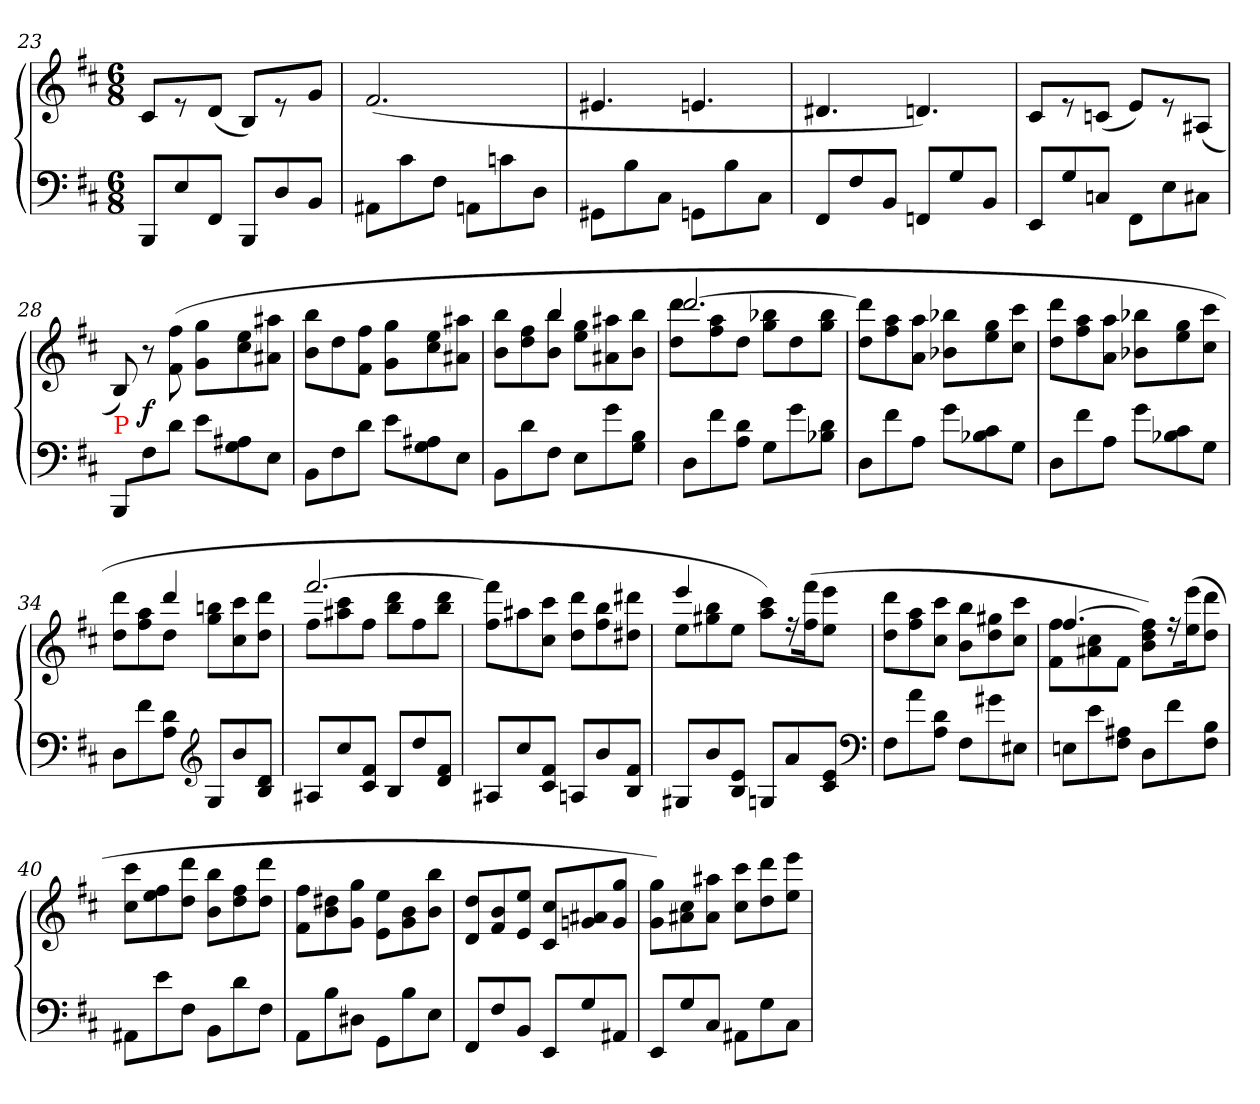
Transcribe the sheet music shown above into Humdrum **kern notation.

**kern	**kern	**dynam
*part1	*part1	*part1
*staff2	*staff1	*staff1/2
*clefF4	*clefG2	*
*k[f#c#]	*k[f#c#]	*
*M6/8	*M6/8	*
=23	=23	=23
8BBBL	8c#L	.
8E	8re	.
8FF#J	(<8dJ	.
8BBBL	8BL)	.
8D	8re	.
8BBJ	8gJ	.
=24	=24	=24
8AA#X\L	(>2.f#	.
8c#	.	.
8F#J	.	.
8AAn\L	.	.
8cn	.	.
8DJ	.	.
=25	=25	=25
8GG#X\L	4.e#X	.
8B	.	.
8C#J	.	.
8GGn\L	4.en	.
8B	.	.
8C#J	.	.
=26	=26	=26
8FF#L	4.d#X	.
8F#	.	.
8BBJ	.	.
8FFnL	4.dn)	.
8G	.	.
8BBJ	.	.
=27	=27	=27
8EEL	8c#L	.
8G	8re	.
8CnJ	(<8cnJ	.
8FF#\L	8eL)	.
8E	8re	.
8C#XJ	(<8A#XJ	.
=28	=28	=28
!LO:TX:a:color=red:t=P	!	!
8BBB/L	8B/)	.
8F#\	8r	f
8d\J	(>8ff# 8f#	.
8eL	8gg 8gL	.
8A#X 8G	8ee 8cc#	.
8EJ	8aa#X 8a#XJ	.
=29	=29	=29
8BBL	8bb 8bL	.
8F#	8dd	.
8dJ	8ff# 8f#J	.
8eL	8gg 8gL	.
8A#X 8G	8ee 8cc#	.
8EJ	8aa#X 8a#XJ	.
=30	=30	=30
*	*^	*
8BBL	4ryy	8bb 8bL	.
8d	.	8ff# 8dd	.
8F#J	4bb	8bb 8bJ	.
8EL	.	8gg 8eeL	.
8g	4ryy	8aa#X 8a#X	.
8B 8GJ	.	8bb 8bJ	.
=31	=31	=31	=31
8DL	[2.ddd	8ddd 8ddL	.
8f#	.	8aa 8ff#	.
8d 8AJ	.	8ddJ	.
8GL	.	8bb-X 8ggL	.
8g	.	8dd	.
8d 8B-XJ	.	8bb- 8ggJ	.
*	*v	*v	*
=32	=32	=32
8DL	8ddd] 8ddL	.
8f#	8aa 8ff#	.
8AJ	8aa 8aJ	.
8gL	8bb-X 8b-XL	.
8c# 8B-X	8gg 8ee	.
8GJ	8ccc# 8cc#J	.
=33	=33	=33
8DL	8ddd 8ddL	.
8f#	8aa 8ff#	.
8AJ	8aa 8aJ	.
8gL	8bb-X 8b-XL	.
8c# 8B-X	8gg 8ee	.
8GJ	8ccc# 8cc#J	.
=34	=34	=34
*	*^	*
8DL	4ryy	8ddd 8ddL	.
8f#	.	8aa 8ff#	.
8d 8AJ	4ddd	8ddJ	.
*clefG2	*	*	*
8GL	.	8bbn 8ggL	.
8b	4ryy	8ccc# 8cc#	.
8d 8BJ	.	8ddd 8ddJ	.
=35	=35	=35	=35
8A#XL	[2.fff#	8ff#L	.
8cc#	.	8ccc# 8aa#X	.
8f# 8c#J	.	8ff#J	.
8BL	.	8ddd 8bbL	.
8dd	.	8ff#	.
8f# 8dJ	.	8ddd 8bbJ	.
*	*v	*v	*
=36	=36	=36
8A#XL	8fff#] 8ff#L	.
8cc#	8aa#X	.
8f# 8c#J	8ccc# 8cc#J	.
8AnL	8ddd\ 8dd\L	.
8b	8bb 8ff#	.
8f# 8BJ	8ddd#X 8dd#XJ	.
=37	=37	=37
*	*^	*
8G#XL	4eee	8eeL	.
8b	.	8bb 8gg#X	.
8e 8BJ	8ryy	8eeJ	.
8GnL	8ccc#\ 8aa\L)	4.ryy	.
8a	16rff	.	.
.	(>16fff# 16ff#k	.	.
8e 8c#J	8eee 8eeJ	.	.
*	*v	*v	*
*clefF4	*	*
=38	=38	=38
8F#L	8ddd 8ddL	.
8a	8aa 8ff#	.
8d 8AJ	8ccc# 8cc#J	.
8F#L	8bb 8bL	.
8g#X	8gg#X 8dd	.
8E#XJ	8ccc# 8cc#J	.
=39	=39	=39
*	*^	*
8EnL	[4.ff#	8ff# 8f#L	.
8e	.	8cc# 8a#X	.
8A#X 8F#J	.	8f#J	.
8DL	8ff#]\ 8dd\ 8b\L)	4.ryy	.
8f#	16r	.	.
.	(>16eee 16eek	.	.
8B 8F#J	8ddd 8ddJ	.	.
*	*v	*v	*
=40	=40	=40
8AA#XL	8ccc# 8cc#L	.
8e	8ff# 8ee	.
8F#J	8ddd 8ddJ	.
8BBL	8bb 8bL	.
8d	8ff# 8dd	.
8F#J	8ddd 8ddJ	.
=41	=41	=41
8AAL	8ff# 8f#L	.
8B	8dd#X 8b	.
8D#XJ	8gg 8gJ	.
8GGL	8ee 8eL	.
8B	8b 8g	.
8EJ	8bb 8bJ	.
=42	=42	=42
8FF#L	8dd 8dL	.
8F#	8b 8f#	.
8BBJ	8ee 8eJ	.
8EEL	8cc# 8c#L	.
8G	8a#X 8gn	.
8AA#XJ	8gg 8gJ	.
=43	=43	=43
8EEL	8gg 8gL)	.
8G	8cc# 8a#X	.
8C#J	8aa#X 8a#J	.
8AA#XL	8ccc# 8cc#L	.
8G	8ddd 8dd	.
8C#J	8eee 8eeJ	.
=	=	=
*-	*-	*-
